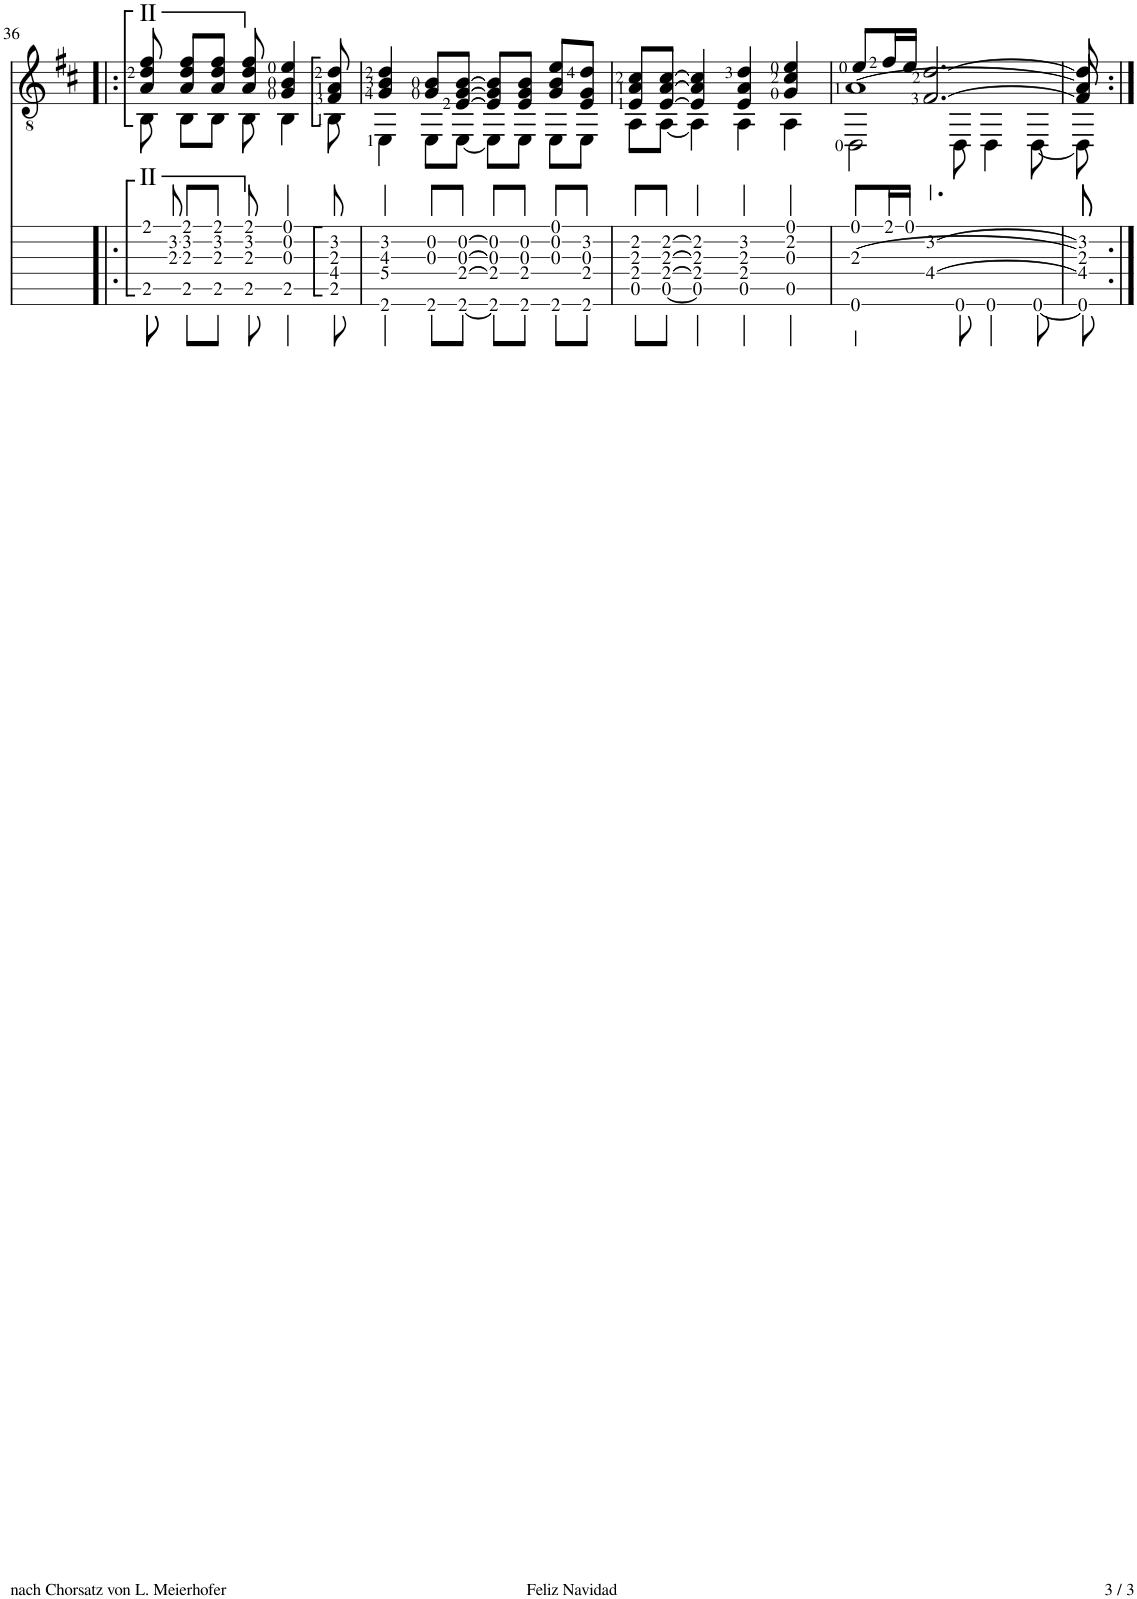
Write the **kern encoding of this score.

**kern	**kern
*part2	*part1
*staff2	*staff1
*I":	*I"Klassische Gitarre
!!LO:PB:g=z
*	*clefGv2
*k[f#c#]	*k[f#c#]
*M4/4	*M4/4
*met(c)	*met(c)
=36!|:	=36!|:
*^	*^
*	*^	*	*
!	!	!	!LO:TX:a:t=II	!
!LO:TX:a:t=II	!	!	!	!
8A/ 8d/	8f#\	8BB\	8A/ 8d/ 8f#/	8BB\
8A/ 8d/ 8f#/L	2r	8BB\L	8A/ 8d/ 8f#/L	8BB\L
8A/ 8d/ 8f#/J	.	8BB\J	8A/ 8d/ 8f#/J	8BB\J
8A/ 8d/ 8f#/	.	8BB\	8A/ 8d/ 8f#/	8BB\
4G/ 4B/ 4e/	.	4BB\	4G/ 4B/ 4e/	4BB\
.	4r	.	.	.
8F#/ 8A/ 8d/	.	8BB\	8F#/ 8A/ 8d/	8BB\
*	*v	*v	*	*
=37	=37	=37	=37
4G/ 4B/ 4d/	4EE\	4G/ 4B/ 4d/	4EE\
8G/ 8B/L	8EE\L	8G/ 8B/L	8EE\L
[8E/ [8G/ [8B/J	[8EE\J	[8E/ [8G/ [8B/J	[8EE\J
8E/] 8G/] 8B/]L	8EE\L]	8E/] 8G/] 8B/]L	8EE\L]
8E/ 8G/ 8B/J	8EE\J	8E/ 8G/ 8B/J	8EE\J
8G/ 8B/ 8e/L	8EE\L	8G/ 8B/ 8e/L	8EE\L
8E/ 8G/ 8d/J	8EE\J	8E/ 8G/ 8d/J	8EE\J
=38	=38	=38	=38
8E/ 8A/ 8c#/L	8AA\L	8E/ 8A/ 8c#/L	8AA\L
[8E/ [8A/ [8c#/J	[8AA\J	[8E/ [8A/ [8c#/J	[8AA\J
4E/] 4A/] 4c#/]	4AA\]	4E/] 4A/] 4c#/]	4AA\]
4E/ 4A/ 4d/	4AA\	4E/ 4A/ 4d/	4AA\
4G/ 4c#/ 4e/	4AA\	4G/ 4c#/ 4e/	4AA\
=39	=39	=39	=39
*	*^	*	*^
8e/L	[1A	2DD\	8e/L	[1A	2DD\
16f#/L	.	.	16f#/L	.	.
16e/JJ	.	.	16e/JJ	.	.
[2.F#/ [2.d/	.	.	[2.F#/ [2.d/	.	.
.	.	8DD\	.	.	8DD\
.	.	4DD\	.	.	4DD\
.	.	[8DD\	.	.	[8DD\
=40	=40	=40	=40	=40	=40
8F#/] 8d/]	8A/]	8DD\]	8F#/] 8d/]	8A/]	8DD\]
*v	*v	*v	*	*	*
*	*v	*v	*v
=:|!	=:|!
*-	*-
